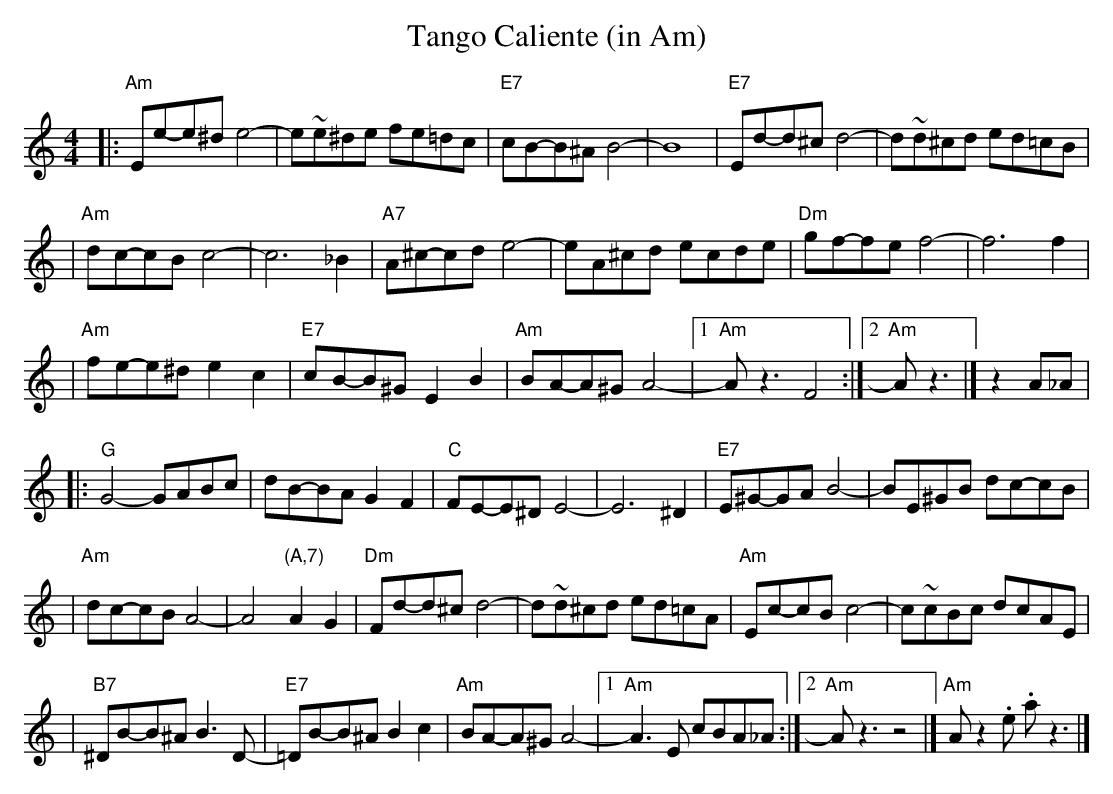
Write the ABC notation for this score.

X:1
T: Tango Caliente (in Am)
M: 4/4
L: 1/8
K: Am
|: "Am"Ee-e^d e4- \
| e~e^de fe=dc \
| "E7"cB-B^A B4- \
| B8 \
| "E7"Ed-d^c d4- \
| d~d^cd ed=cB |
| "Am"dc-cB c4- \
| c6 _B2 \
| "A7"A^c-cd e4- \
| eA^cd ecde \
| "Dm"gf-fe f4- \
| f6 f2 |
| "Am"fe-e^d e2c2 \
| "E7"cB-B^G E2B2 \
| "Am"BA-A^G A4- \
|1 "Am"Az3 F4 \
:|2 "Am"Az3 |] \
z2A_A |
|: "G"G4- GABc \
| dB-BA G2F2 \
| "C"FE-E^D E4- \
| E6 ^D2 \
| "E7"E^G-GA B4- \
| BE^GB dc-cB |
| "Am"dc-cB A4- \
| A4 "(A,7)"A2G2 \
| "Dm"Fd-d^c d4- \
| d~d^cd ed=cA \
| "Am"Ec-cB c4- \
| c~cBc dcAE |
| "B7"^DB-B^A B3D- \
| "E7"=DB-B^A B2c2 \
| "Am"BA-A^G A4- \
|1 "Am"A3E cBA_A \
:|2 "Am"Az3 z4 |] \
"Am"Az2 .e .az3 |]
